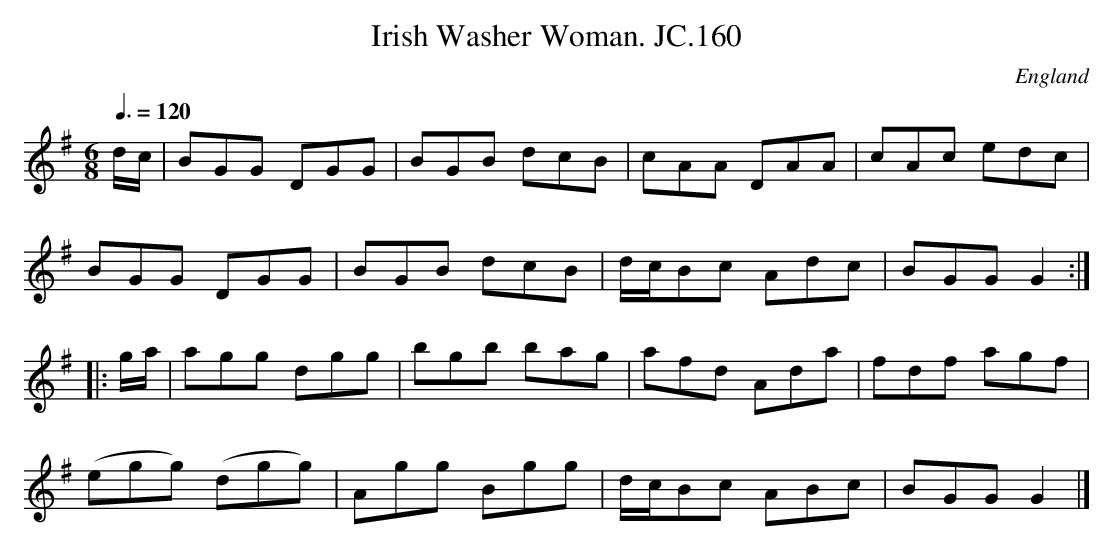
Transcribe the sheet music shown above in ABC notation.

X:1
T:Irish Washer Woman. JC.160
L:1/8
M:6/8
O:England
Q:3/8=120
K:G
d/c/|\
BGG DGG|BGB dcB|cAA DAA|cAc edc|!
BGG DGG|BGB dcB|d/c/Bc Adc|BGG G2:|!
|:g/a/|agg dgg|bgb bag|afd Ada|fdf agf|!
(egg) (dgg)|Agg Bgg|d/c/Bc ABc|BGG G2|]
